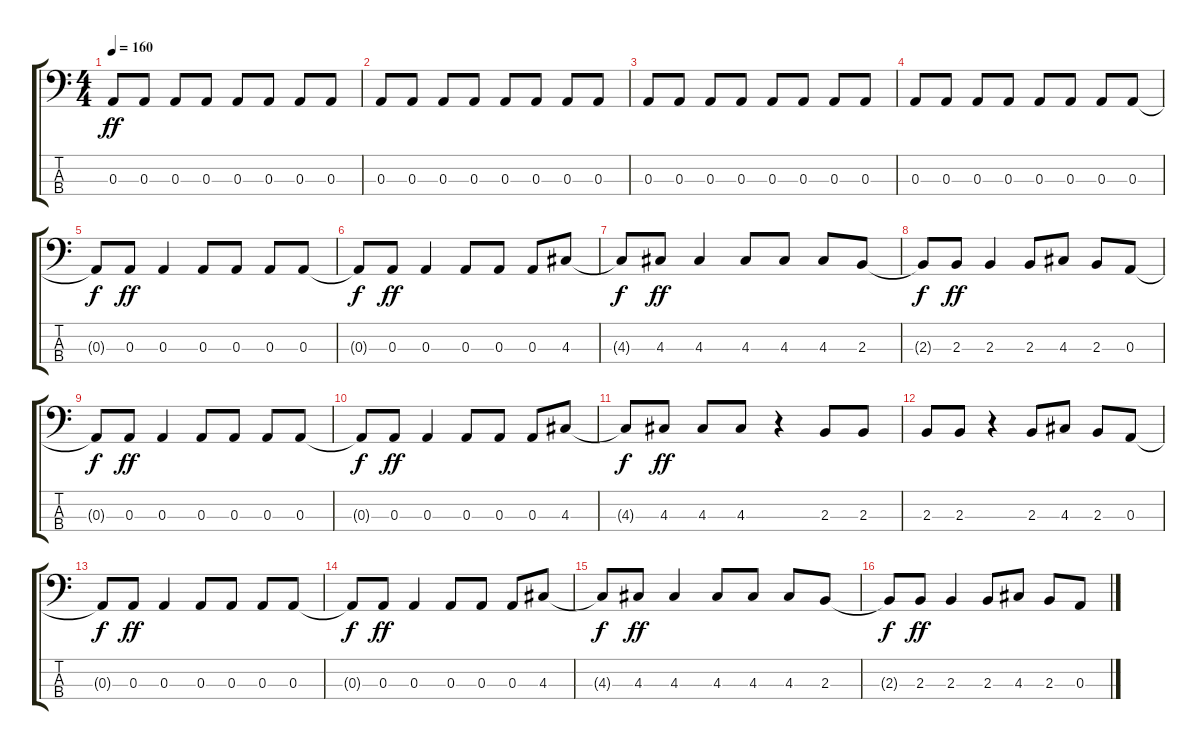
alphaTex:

\track "" {instrument electricbasspick}
\staff {score tabs}
\tuning (G2 D2 A1 E1) {hide}
\ts (4 4)
\tempo 160
\clef f4
\ks c
0.3.8{dy ff} 0.3.8 0.3.8 0.3.8 0.3.8 0.3.8 0.3.8 0.3.8 |
0.3.8 0.3.8 0.3.8 0.3.8 0.3.8 0.3.8 0.3.8 0.3.8 |
0.3.8 0.3.8 0.3.8 0.3.8 0.3.8 0.3.8 0.3.8 0.3.8 |
0.3.8 0.3.8 0.3.8 0.3.8 0.3.8 0.3.8 0.3.8 0.3.8 |
0.3{t}.8{dy f} 0.3.8{dy ff} 0.3.4 0.3.8 0.3.8 0.3.8 0.3.8 |
0.3{t}.8{dy f} 0.3.8{dy ff} 0.3.4 0.3.8 0.3.8 0.3.8 4.3.8 |
4.3{t}.8{dy f} 4.3.8{dy ff} 4.3.4 4.3.8 4.3.8 4.3.8 2.3.8 |
2.3{t}.8{dy f} 2.3.8{dy ff} 2.3.4 2.3.8 4.3.8 2.3.8 0.3.8 |
0.3{t}.8{dy f} 0.3.8{dy ff} 0.3.4 0.3.8 0.3.8 0.3.8 0.3.8 |
0.3{t}.8{dy f} 0.3.8{dy ff} 0.3.4 0.3.8 0.3.8 0.3.8 4.3.8 |
4.3{t}.8{dy f} 4.3.8{dy ff} 4.3.8 4.3.8 r.4 2.3.8 2.3.8 |
2.3.8 2.3.8 r.4 2.3.8 4.3.8 2.3.8 0.3.8 |
0.3{t}.8{dy f} 0.3.8{dy ff} 0.3.4 0.3.8 0.3.8 0.3.8 0.3.8 |
0.3{t}.8{dy f} 0.3.8{dy ff} 0.3.4 0.3.8 0.3.8 0.3.8 4.3.8 |
4.3{t}.8{dy f} 4.3.8{dy ff} 4.3.4 4.3.8 4.3.8 4.3.8 2.3.8 |
2.3{t}.8{dy f} 2.3.8{dy ff} 2.3.4 2.3.8 4.3.8 2.3.8 0.3.8
